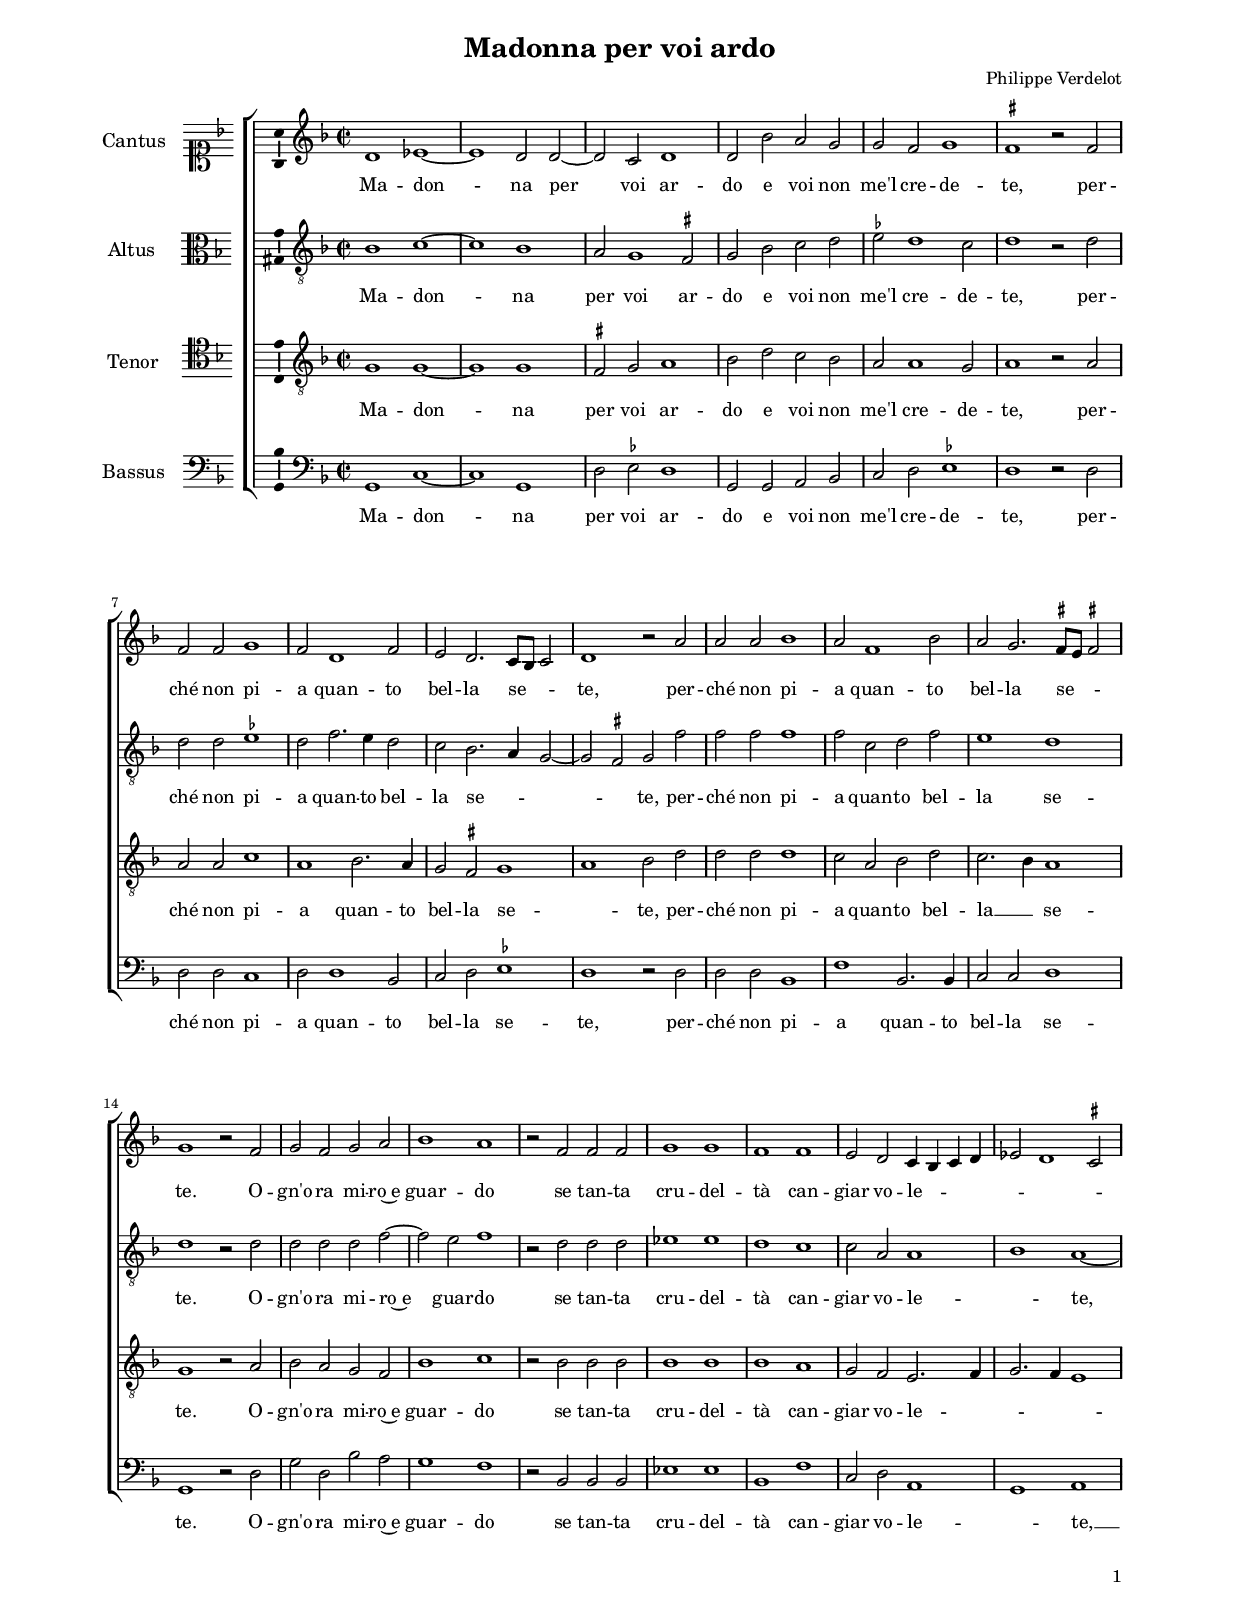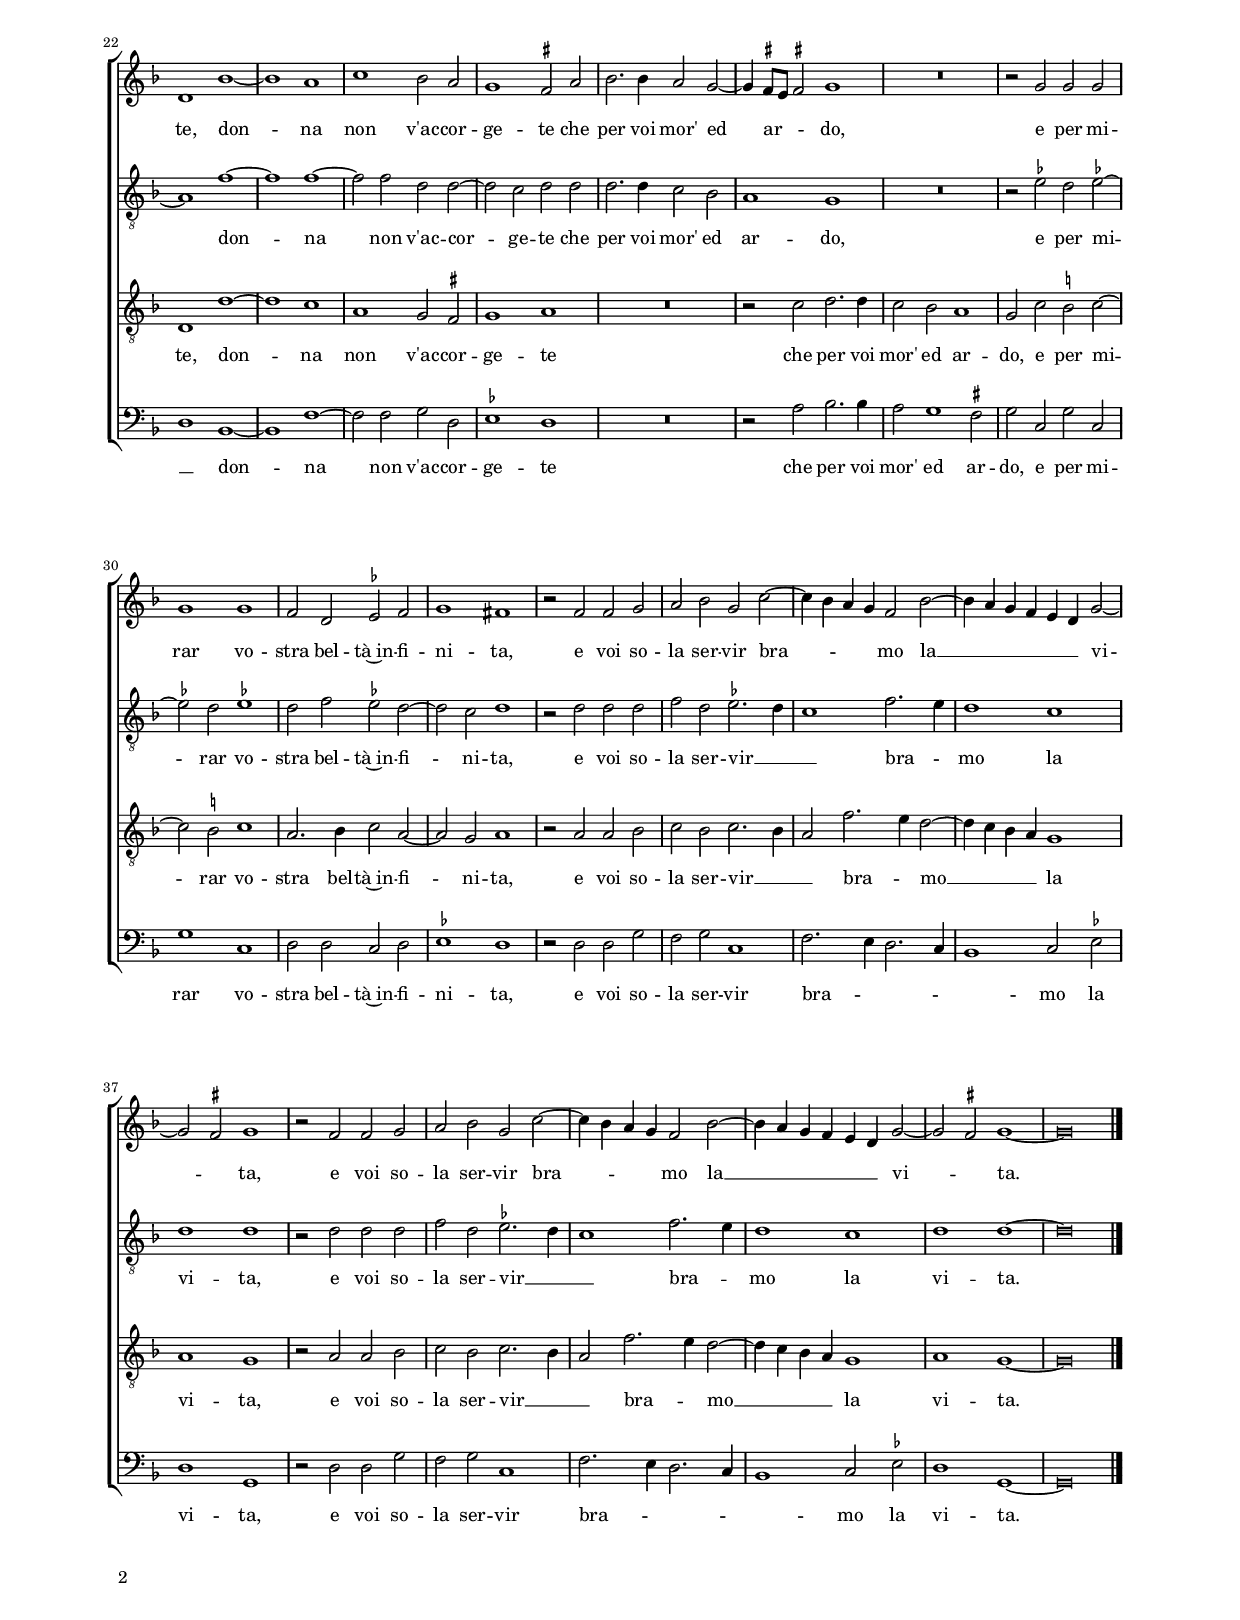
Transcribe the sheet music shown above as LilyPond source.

\header
{
  title="Madonna per voi ardo"
  composer="Philippe Verdelot"
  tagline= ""
}

\version "2.22.0"
\language deutsch
#(set-global-staff-size 15)
% #(set-default-paper-size "letter")
#(ly:set-option 'point-and-click #f)

	
global = {
    % \set Staff.autoBeaming = ##f        
	\key f \major
	\time 2/2 \set Score.measureLength = #(ly:make-moment 2/1)
    \set Score.tempoHideNote = ##t
    \tempo 2 = 90
    \skip 1*2*43 \bar "|."
	}

	ficta = { \once \set suggestAccidentals = ##t }
	
	forget = #(define-music-function (music) (ly:music?) #{
		\accidentalStyle forget
		$music
		\accidentalStyle default
		#})


\paper
	{
	top-margin = 2 \cm
	bottom-margin = 1.4 \cm
	left-margin = 2 \cm
	right-margin = 2 \cm
	ragged-bottom = ##f
	ragged-last-bottom = ##f
	print-page-number = ##f
	system-system-spacing = #'((basic-distance . 17) (minimum-distance . 14) (padding . 6) (strechability . 150))
        oddFooterMarkup=\markup   \fill-line { "" \fromproperty #'page:page-number-string }
        evenFooterMarkup=\markup  \fill-line { \fromproperty #'page:page-number-string "" }
        last-bottom-spacing = #'((basic-distance . 11) (minimum-distance . 7) (padding . 4))
%	systems-per-page = 3
%       page-count = 3        
%	min-systems-per-page = 3
	}


incipitcantus = \markup { \score {
	{
	\set Staff.instrumentName = \markup { \fontsize #1 "Cantus" }
	\key f \major
	\clef soprano
	s4 \bar ""
	}
	\layout  {
	raggedright = ##t
	indent = 1.6 \cm
	line-width = 2.2\cm
	\context { \Staff \remove Time_signature_engraver }
	\override Staff.Clef.Y-extent = #'(0 . 0)
	}} \hspace #1 }
	
      
incipitaltus = \markup { \score {
	{
	\set Staff.instrumentName = \markup { \fontsize #1 "Altus" }
	\key f \major
	\clef alto
	s4 \bar ""
	}
	\layout  {
	raggedright = ##t
	indent = 1.6 \cm
	line-width = 2.2\cm
	\context { \Staff \remove Time_signature_engraver }
	\override Staff.Clef.Y-extent = #'(0 . 0)
	}} \hspace #1 }


incipittenor = \markup { \score {
	{
	\set Staff.instrumentName = \markup { \fontsize #1 "Tenor" }
	\key f \major
	\clef tenor
	s4 \bar ""
	}
	\layout  {
	raggedright = ##t
	indent = 1.6 \cm
	line-width = 2.2\cm
	\context { \Staff \remove Time_signature_engraver }
	\override Staff.Clef.Y-extent = #'(0 . 0)
	}} \hspace #1 }


incipitbassus = \markup { \score {
	{
	\set Staff.instrumentName = \markup { \fontsize #1 "Bassus" }
	\key f \major
	\clef bass
	s4 \bar ""
	}
	\layout  {
	raggedright = ##t
	indent = 1.6 \cm
	line-width = 2.2\cm
	\context { \Staff \remove Time_signature_engraver }
	\override Staff.Clef.Y-extent = #'(0 . 0)
	}} \hspace #1 }


cantus =  \relative c''
	{
	d,1 es~
	es1 d2 d~
	d2 c d1
	d2 b' a g
%5
	g2 f g1 |
	\ficta fis1 r2 \forget f
	f2 f g1
	f2 d1 f2
	e2 d2. c8 b c2
%10
	d1 r2 a' |
	a2 a b1
	a2 f1 b2
	a2 g2. \ficta fis8 e \ficta fis!2
	g1 r2 f
%15
	g2 f g a |
	b1 a
	r2 f f f
	g1 g
	f1 f
%20
	e2 d c4 b c d |
	es2 d1 \ficta cis2
	d1 b'~
	b1 a
	c1 b2 a
%25
	g1 \ficta fis2 a |
	b2. b4 a2 g~
	g4 \ficta fis8 e \ficta fis!2 g1
	R\breve
	r2 g g g
%30
	g1 g |
	f2 d \ficta es f
	g1 fis
	r2 f f g
	a2 b g c~
%35
	c4 b a g f2 b~ |
	b4 a g f e d g2~
	g2 \ficta fis g1
	r2 f f g
	a2 b g c~
%40
	c4 b a g f2 b~ |
	b4 a g f e d g2~
	g2 \ficta fis g1~
	g\breve |
	}


altus =  \relative c'
    {
	b1 c~
	c1 b
	a2 g1 \ficta fis2
	g2 b c d
%5
	\ficta es2 d1 c2 |
	d1 r2 d
	d2 d \ficta es1
	d2 f2. e4 d2
	c2 b2. a4 g2~
%10
	g2 \ficta fis g f' |
	f2 f f1
	f2 c d f
	e1 d
	d1 r2 d
%15
	d2 d d f~ |
	f2 e f1
	r2 d d d
	es1 es
	d1 c
%20
	c2 a a1 |
	b1 a~
	a1 f'~
	f1 f~
	f2 f d d~
%25
	d2 c d d |
	d2. d4 c2 b
	a1 g
	R\breve
	r2 \ficta es' d \ficta es!~
%30
	\ficta es2 d \ficta es!1 |
	d2 f \ficta es d~
	d2 c d1
	r2 d d d
	f2 d \ficta es2. d4
%35
	c1 f2. e4 |
	d1 c
	d1 d
	r2 d d d
	f2 d \ficta es2. d4
%40
	c1 f2. e4 |
	d1 c
	d1 d~
	d\breve |
	}


tenor =  \relative c'
	{
	g1 g~
	g1 g
	\ficta fis2 g a1
	b2 d c b
%5
	a2 a1 g2 |
	a1 r2 a
	a2 a c1
	a1 b2. a4
	g2 \ficta fis g1
%10
	a1 b2 d  |
	d2 d d1
	c2 a b2 d
	c2. b4 a1
	g1 r2 a
%15
	b2 a g f |
	b1 c
	r2 b b b
	b1 b
	b1 a
%20
	g2 f e2. f4 |
	g2. f4 e1
	d1 d'~
	d1 c
	a1 g2 \ficta fis
%25
	g1 a |
	R\breve
	r2 c d2. d4
	c2 b a1
	g2 c \ficta h c~
%30
	c2 \ficta h c1 |
	a2. b4 c2 a~
	a2 g a1
	r2 a a b
	c2 b c2. b4
%35
	a2 f'2. e4 d2~ |
	d4 c b a g1
	a1 g
	r2 a a b
	c2 b c2. b4
%40
	a2 f'2. e4 d2~ |
	d4 c b a g1
	a1 g~
	g\breve |
	}


bassus  =  \relative c
	{
	g1 c~
	c1 g
	d'2 \ficta es d1
	g,2 g a b
%5
	c2 d \ficta es1 |
	d1 r2 d
	d2 d c1
	d2 d1 b2
	c2 d \ficta es1
%10
	d1 r2 d |
	d2 d b1
	f'1 b,2. b4
	c2 c d1
	g,1 r2 d'
%15
	g2 d b' a |
	g1 f
	r2 b, b b
	es1 es
	b1 f'
%20
	c2 d a1 |
	g1 a
	d1 b~
	b1 f'~
	f2 f g d
%25
	\ficta es1 d |
	R\breve
	r2 a' b2. b4
	a2 g1 \ficta fis2
	g2 c, g' c,
%30
	g'1 c, |
	d2 d c d
	\ficta es1 d
	r2 d d g
	f2 g c,1
%35
	f2. e4 d2. c4 |
	b1 c2 \ficta es
	d1 g,
	r2 d' d g
	f2 g c,1
%40
	f2. e4 d2. c4 |
	b1 c2 \ficta es
	d1 g,~
	g\breve |
	}

lyricscantus = \lyricmode {
	Ma -- don -- na per voi ar -- do
    e voi non me'l cre -- de -- te,
    per -- ché non pi -- a quan -- to bel -- la se -- _ _ te,
    per -- ché non pi -- a quan -- to bel -- la se -- _ _ te.
    O -- gn'o -- ra mi -- ro~e guar -- do
    se tan -- ta cru -- del -- tà can -- giar vo -- le -- _ _ _ _ _ _ te,
    don -- na non v'ac -- cor -- ge -- te
    che per voi mor' ed ar -- _ _ do,
    e per mi -- rar vo -- stra bel -- tà~in -- fi -- ni -- ta,
    e voi so -- la ser -- vir bra -- _ _ _ mo la __ _ _ _ _ _ vi -- _ ta,
    e voi so -- la ser -- vir bra -- _ _ _ mo la __ _ _ _ _ _ vi -- _ ta.
	}


lyricsaltus = \lyricmode {
	Ma -- don -- na per voi ar -- do
    e voi non me'l cre -- de -- te,
    per -- ché non pi -- a quan -- to bel -- la se -- _ _ _ te,
    per -- ché non pi -- a quan -- to bel -- la se -- te.
    O -- gn'o -- ra mi -- ro~e guar -- do
    se tan -- ta cru -- del -- tà can -- giar vo -- le -- _ te,
    don -- na non v'ac -- cor -- ge -- te
    che per voi mor' ed ar -- do,
    e per mi -- rar vo -- stra bel -- tà~in -- fi -- ni -- ta,
    e voi so -- la ser -- vir __ _ _ bra -- _ mo la vi -- ta,
    e voi so -- la ser -- vir __ _ _ bra -- _ mo la vi -- ta.
	}


lyricstenor = \lyricmode {
	Ma -- don -- na per voi ar -- do
    e voi non me'l cre -- de -- te,
    per -- ché non pi -- a quan -- to bel -- la se -- _ te,
    per -- ché non pi -- a quan -- to bel -- la __ _ se -- te.
    O -- gn'o -- ra mi -- ro~e guar -- do
    se tan -- ta cru -- del -- tà can -- giar vo -- le -- _ _ _ _ te,
    don -- na non v'ac -- cor -- ge -- te
    che per voi mor' ed ar -- do,
    e per mi -- rar vo -- stra bel -- tà~in -- fi -- ni -- ta,
    e voi so -- la ser -- vir __ _ _ bra -- _ mo __ _ _ _ la vi -- ta,
    e voi so -- la ser -- vir __ _ _ bra -- _ mo __ _ _ _ la vi -- ta.
	}


lyricsbassus = \lyricmode {
	Ma -- don -- na per voi ar -- do
    e voi non me'l cre -- de -- te,
    per -- ché non pi -- a quan -- to bel -- la se -- te,
    per -- ché non pi -- a quan -- to bel -- la se -- te.
    O -- gn'o -- ra mi -- ro~e guar -- do
    se tan -- ta cru -- del -- tà can -- giar vo -- le -- _ te, __ _
    don -- na non v'ac -- cor -- ge -- te
    che per voi mor' ed ar -- do,
    e per mi -- rar vo -- stra bel -- tà~in -- fi -- ni -- ta,
    e voi so -- la ser -- vir bra -- _ _ _ _ mo la vi -- ta,
    e voi so -- la ser -- vir bra -- _ _ _ _ mo la vi -- ta.
	}


\score
{  
	% \transpose {
	\new ChoirStaff \with { \override StaffGrouper.staff-staff-spacing.basic-distance = #13 }
	<<

	\new Staff << \global
	\new Voice="v1" {
		\set Staff.instrumentName=\incipitcantus
        %       \set Staff.instrumentName="S"
		\set Staff.midiInstrument = "reed organ"
		\clef "violin"
		\cantus }
	\new Lyrics \lyricsto "v1" {\lyricscantus }
	>>


	\new Staff << \global
	\new Voice="v2" {
		\set Staff.instrumentName=\incipitaltus
        %       \set Staff.instrumentName="A"
		\set Staff.midiInstrument = "reed organ"
        \clef "G_8"
		\altus}
	\new Lyrics \lyricsto "v2" {\lyricsaltus }
	>>


	\new Staff << \global
	\new Voice="v3" {
		\set Staff.instrumentName=\incipittenor
        %       \set Staff.instrumentName="T"
		\set Staff.midiInstrument = "reed organ"
		\clef "G_8"
		\tenor }
	\new Lyrics \lyricsto "v3" {\lyricstenor }
	>>


	\new Staff << \global
	\new Voice="v4" {
		\set Staff.instrumentName=\incipitbassus
        %       \set Staff.instrumentName="B"
		\set Staff.midiInstrument = "reed organ"
		\clef "bass" 
		\bassus }
	\new Lyrics \lyricsto "v4" {\lyricsbassus}
	>>

	>>
	% } % transpose

	\layout
	{
	indent = 2.3 \cm
	\context { \Lyrics \override VerticalAxisGroup.nonstaff-relatedstaff-spacing.padding = #2 }
%	\context { \Lyrics \override LyricText.font-size = #1 }
	\context { \Staff \override TimeSignature.break-visibility = #end-of-line-invisible }
    \context { \Staff \consists "Ambitus_engraver" }
%   \context { \Staff \consists "Custos_engraver" \override Custos.style = #'mensural }
%	\context { \Voice \override Slur.transparent = ##t }
	\context { \Score \override BarNumber.padding = #2 }
	\context { \Voice \override NoteHead.style = #'baroque }
	}

\midi
	{
	}
	
}


% EOF
